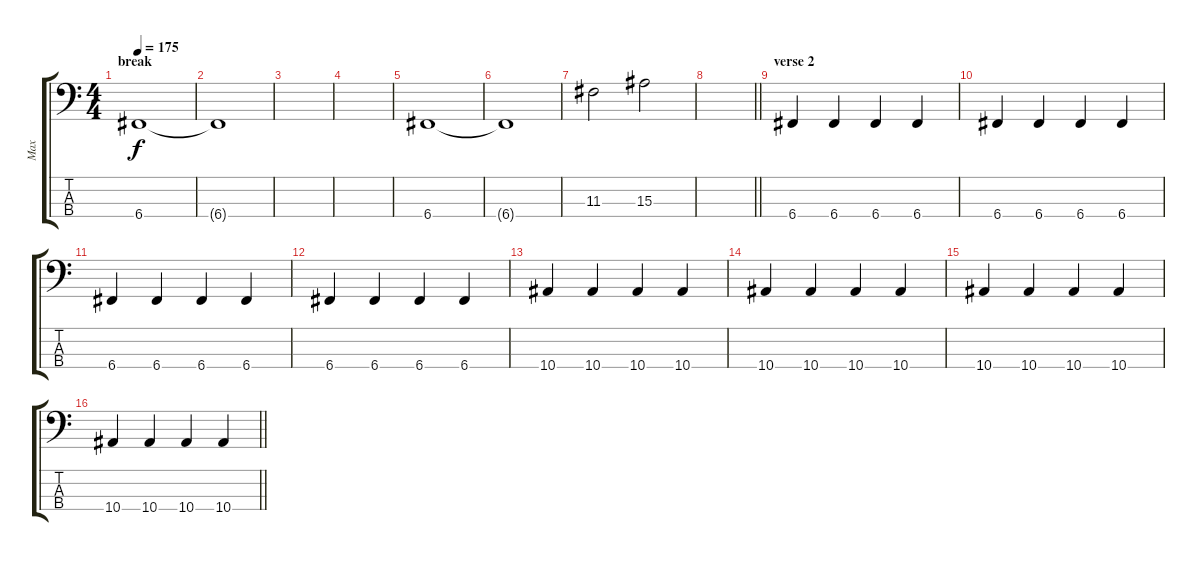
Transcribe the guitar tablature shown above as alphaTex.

\track ("Max" "Max") {instrument electricbasspick}
\staff {score tabs}
\tuning (F2 C2 G1 C1) {hide}
\ts (4 4)
\section ("" "break")
\tempo 175
\clef f4
\ks c
6.4.1{dy f} |
6.4{t}.1 |
|
|
6.4.1 |
6.4{t}.1 |
11.3.2 15.3.2 |
\barLineRight lightlight
|
\section ("" "verse 2")
6.4.4 6.4.4 6.4.4 6.4.4 |
6.4.4 6.4.4 6.4.4 6.4.4 |
6.4.4 6.4.4 6.4.4 6.4.4 |
6.4.4 6.4.4 6.4.4 6.4.4 |
10.4.4 10.4.4 10.4.4 10.4.4 |
10.4.4 10.4.4 10.4.4 10.4.4 |
10.4.4 10.4.4 10.4.4 10.4.4 |
\barLineRight lightlight
10.4.4 10.4.4 10.4.4 10.4.4
